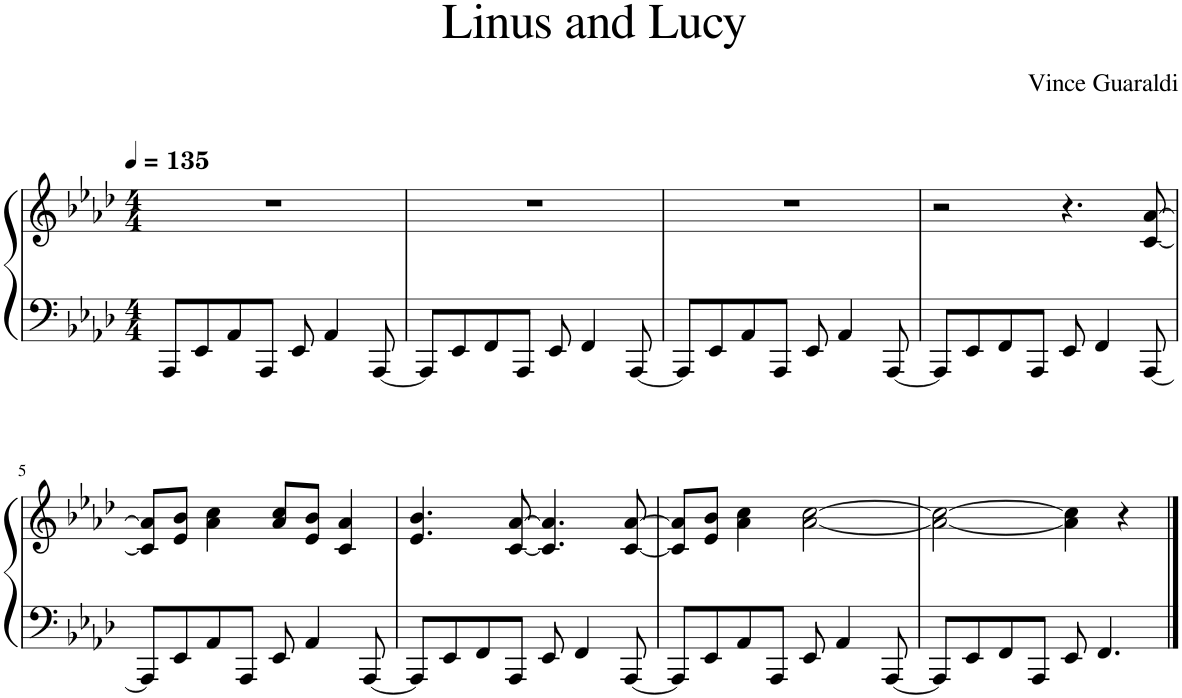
**kern	**kern
*part1	*part1
*staff2	*staff1
*I"Piano	*
*I'Pno.	*
*clefF4	*clefG2
*k[b-e-a-d-]	*k[b-e-a-d-]
*M4/4	*M4/4
*MM135	*MM135
=1	=1
8AAA-/L	1r
8EE-/	.
8AA-/	.
8AAA-/J	.
8EE-/	.
4AA-/	.
[8AAA-/	.
=2	=2
8AAA-/L]	1r
8EE-/	.
8FF/	.
8AAA-/J	.
8EE-/	.
4FF/	.
[8AAA-/	.
=3	=3
8AAA-/L]	1r
8EE-/	.
8AA-/	.
8AAA-/J	.
8EE-/	.
4AA-/	.
[8AAA-/	.
=4	=4
8AAA-/L]	2r
8EE-/	.
8FF/	.
8AAA-/J	.
8EE-/	4.r
4FF/	.
[8AAA-/	[8c/ [8a-/
!!LO:LB:g=z
=5	=5
8AAA-/L]	8c/] 8a-/]L
8EE-/	8e-/ 8b-/J
8AA-/	4a-\ 4cc\
8AAA-/J	.
8EE-/	8a-/ 8cc/L
4AA-/	8e-/ 8b-/J
.	4c/ 4a-/
[8AAA-/	.
=6	=6
8AAA-/L]	4.e-/ 4.b-/
8EE-/	.
8FF/	.
8AAA-/J	[8c/ [8a-/
8EE-/	4.c/] 4.a-/]
4FF/	.
[8AAA-/	[8c/ [8a-/
=7	=7
8AAA-/L]	8c/] 8a-/]L
8EE-/	8e-/ 8b-/J
8AA-/	4a-\ 4cc\
8AAA-/J	.
8EE-/	[<2a-\ [2cc\
4AA-/	.
[8AAA-/	.
=8	=8
8AAA-/L]	2a-\_ 2cc\_
8EE-/	.
8FF/	.
8AAA-/J	.
8EE-/	4a-\] 4cc\]
4.FF/	.
.	4r
==	==
*-	*-
